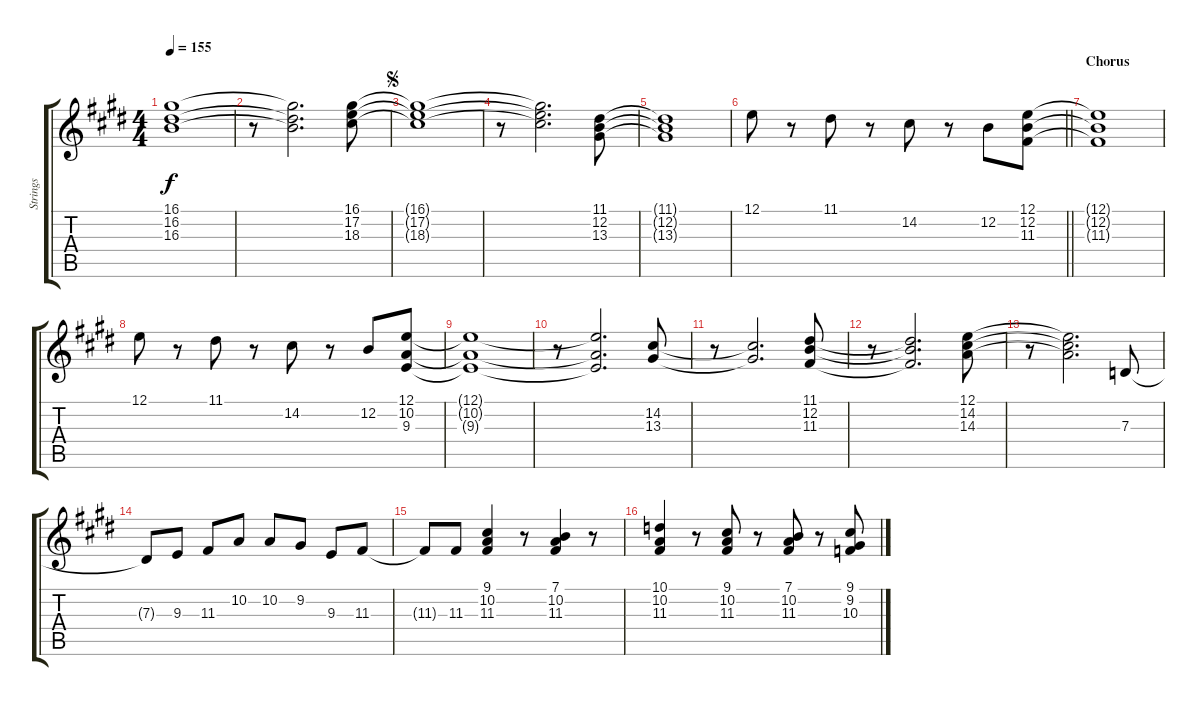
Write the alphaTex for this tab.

\track ("Strings" "Strings") {instrument stringensemble1}
\staff {score tabs}
\tuning (E4 B3 G3 D3 A2 E2) {hide}
\ts (4 4)
\tempo 155
\clef g2
\ks e
(16.1{t} 16.2{t} 16.3{t}).1{dy f} |
r.8 (16.1{t} 16.2{t} 16.3{t}).2{d} (16.1 17.2 18.3).8 |
\jump segno
(16.1{t} 17.2{t} 18.3{t}).1 |
r.8 (16.1{t} 17.2{t} 18.3{t}).2{d} (11.1 12.2 13.3).8 |
(11.1{t} 12.2{t} 13.3{t}).1 |
\barLineRight lightlight
12.1.8 r.8 11.1.8 r.8 14.2.8 r.8 12.2.8 (12.1 12.2 11.3).8 |
\section ("" "Chorus")
(12.1{t} 12.2{t} 11.3{t}).1 |
12.1.8 r.8 11.1.8 r.8 14.2.8 r.8 12.2.8 (12.1 10.2 9.3).8 |
(12.1{t} 10.2{t} 9.3{t}).1 |
r.8 (12.1{t} 10.2{t} 9.3{t}).2{d} (14.2 13.3).8 |
r.8 (14.2{t} 13.3{t}).2{d} (11.1 12.2 11.3).8 |
r.8 (11.1{t} 12.2{t} 11.3{t}).2{d} (12.1 14.2 14.3).8 |
r.8 (12.1{t} 14.2{t} 14.3{t}).2{d} 7.3.8 |
7.3{t}.8 9.3.8 11.3.8 10.2.8 10.2.8 9.2.8 9.3.8 11.3.8 |
11.3{t}.8 11.3.8 (9.1 10.2 11.3).4 r.8 (7.1 10.2 11.3).4 r.8 |
(10.1 10.2 11.3).4 r.8 (9.1 10.2 11.3).8 r.8 (7.1 10.2 11.3).8 r.8 (9.1 9.2 10.3).8
